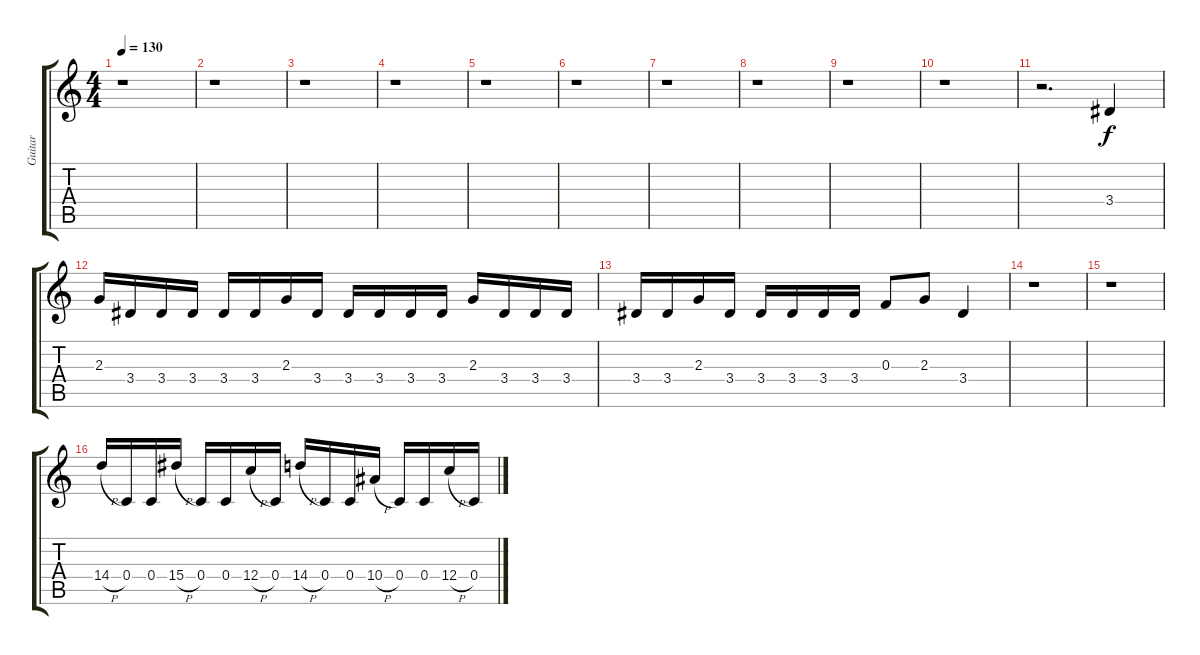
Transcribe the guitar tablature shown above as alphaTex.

\track ("Guitar" "Guitar") {instrument overdrivenguitar}
\staff {score tabs}
\tuning (D4 A3 F3 C3 G2 D2) {hide}
\ts (4 4)
\tempo 130
\clef g2
\ks c
r.1{dy f} |
r.1 |
r.1 |
r.1 |
r.1 |
r.1 |
r.1 |
r.1 |
r.1 |
r.1 |
r.2{d} 3.4.4 |
2.3.16 3.4.16 3.4.16 3.4.16 3.4.16 3.4.16 2.3.16 3.4.16 3.4.16 3.4.16 3.4.16 3.4.16 2.3.16 3.4.16 3.4.16 3.4.16 |
3.4.16 3.4.16 2.3.16 3.4.16 3.4.16 3.4.16 3.4.16 3.4.16 0.3.8 2.3.8 3.4.4 |
r.1 |
r.1 |
14.4{h}.16 0.4.16 0.4.16 15.4{h}.16 0.4.16 0.4.16 12.4{h}.16 0.4.16 14.4{h}.16 0.4.16 0.4.16 10.4{h}.16 0.4.16 0.4.16 12.4{h}.16 0.4.16
